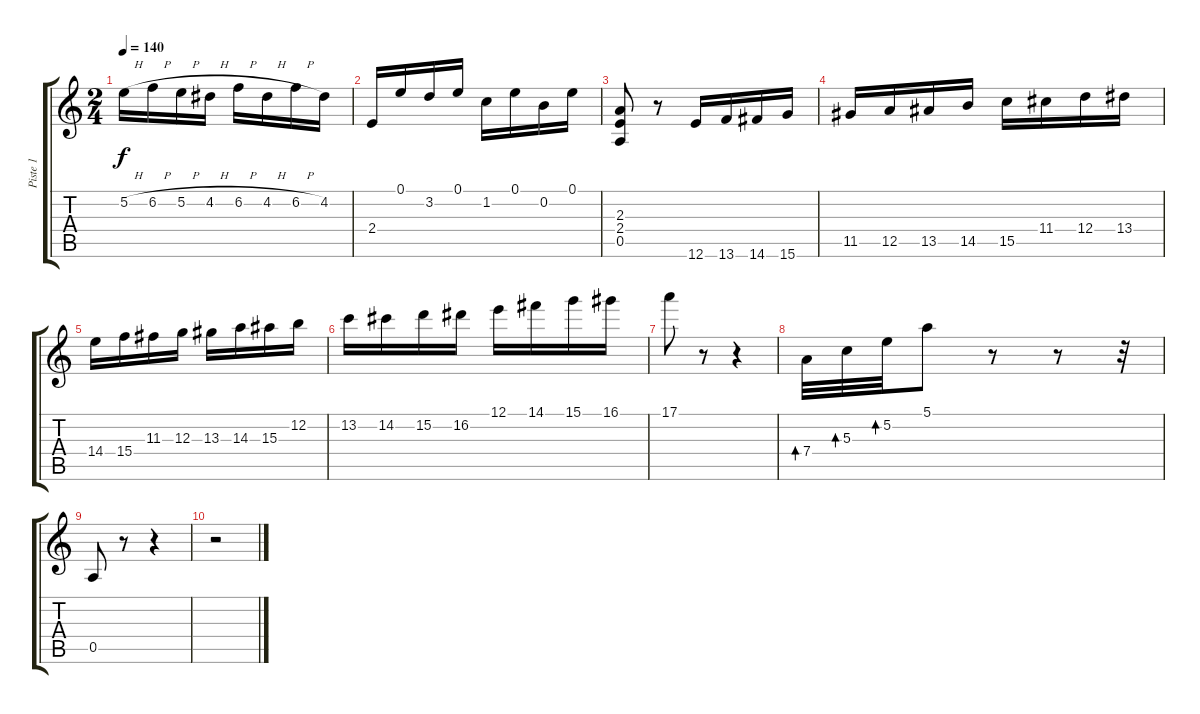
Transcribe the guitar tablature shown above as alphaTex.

\track ("Piste 1" "Piste 1") {instrument distortionguitar}
\staff {score tabs}
\tuning (E4 B3 G3 D3 A2 E2) {hide}
\ts (2 4)
\tempo 140
\clef g2
\ks c
5.2{h}.16{dy f} 6.2{h}.16 5.2{h}.16 4.2{h}.16 6.2{h}.16 4.2{h}.16 6.2{h}.16 4.2.16 |
2.4.16 0.1.16 3.2.16 0.1.16 1.2.16 0.1.16 0.2.16 0.1.16 |
(2.3 2.4 0.5).8 r.8 12.6.16 13.6.16 14.6.16 15.6.16 |
11.5.16 12.5.16 13.5.16 14.5.16 15.5.16 11.4.16 12.4.16 13.4.16 |
14.4.16 15.4.16 11.3.16 12.3.16 13.3.16 14.3.16 15.3.16 12.2.16 |
13.2.16 14.2.16 15.2.16 16.2.16 12.1.16 14.1.16 15.1.16 16.1.16 |
17.1.8 r.8 r.4 |
7.4.32{bd 30} 5.3.32{bd 30} 5.2.32{bd 30} 5.1.8 r.8 r.8 r.32 |
0.5.8 r.8 r.4 |
r.2
